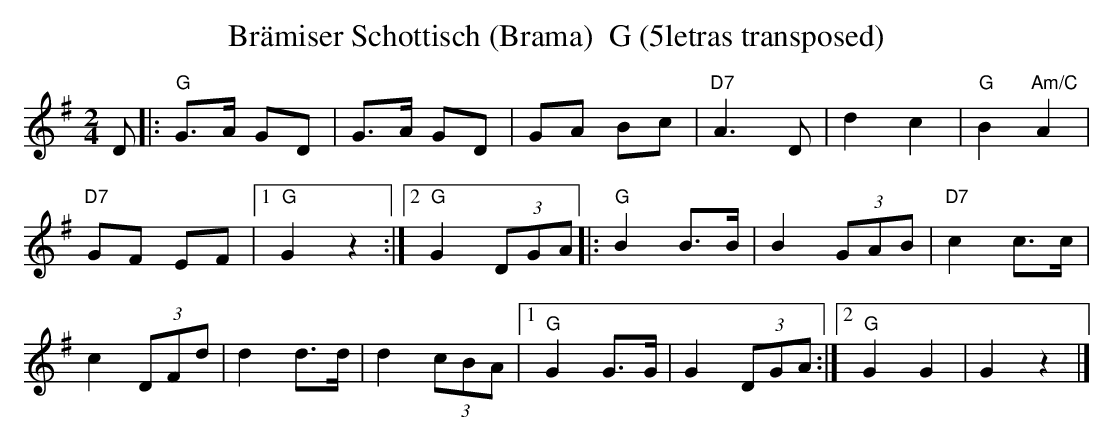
X:1
T:Br\"amiser Schottisch (Brama)  G (5letras transposed)
M:2/4
L:1/8
K:G transpose=3 %%MIDI gchordon
D|: "G"G>A GD | G>A GD | GA Bc | "D7"A3D | d2c2 | "G"B2"Am/C"A2 |
"D7"GF EF |1 "G"G2z2 :|2 "G"G2 (3DGA |: "G"B2 B>B | B2 (3GAB | "D7"c2 c>c |
c2 (3DFd | d2d>d | d2 (3cBA |1 "G"G2G>G | G2 (3DGA :|2 "G"G2G2 | G2z2 |]
